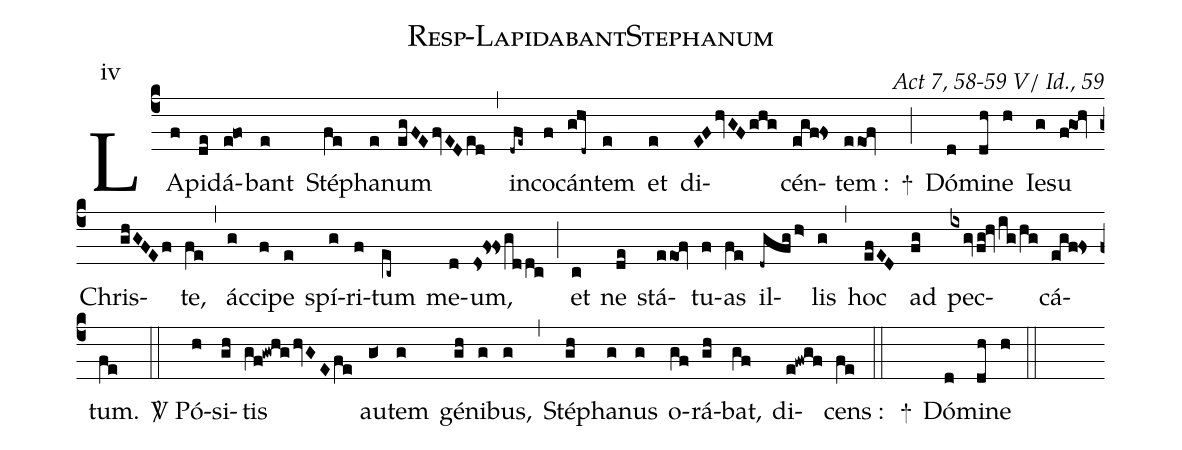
name: Resp-LapidabantStephanum;
commentary: Act 7, 58-59 V/ Id., 59;
annotation: iv ;
%%
(c4) LA(f)pi(de)dá(e!fo)bant(e) Sté(fe)pha(e)num(egFEfvEDed) (,) in(-dfe~)co(f)cán(ghd~)tem(e) et(e) di(EFhvGFghg)cén(egf!fs)tem :(eeof) +(;) Dó(d)mi(dh)ne(h) Ie(g)su(f!goh) Chris(ghGFEf)te,(fe) (,) ác(g)ci(f)pe(e) spí(g)ri(f)tum(ec~) me(d)um,(ds!fs!fsgddc) (;) et(c) ne(de) stá(eeof)tu(f)as(fe) il(-dgfg/h>)lis(g) (,) hoc(efED) ad(fg) pec(ixgv/fg!hv/ig/hg)cá(egf!fs)tum.(fe) (::)

<sp>V/</sp> Pó(h)si(gh)tis(gf!gwhg/hvGEfe) au(g<)tem(g) gé(gh)ni(g)bus,(g) (,) Sté(gh)pha(g)nus(g) o(gf)rá(gh)bat,(gf) di(e!fwgf)cens :(fe) (::)
+() Dó(d)mi(dh)ne(h) (::)
